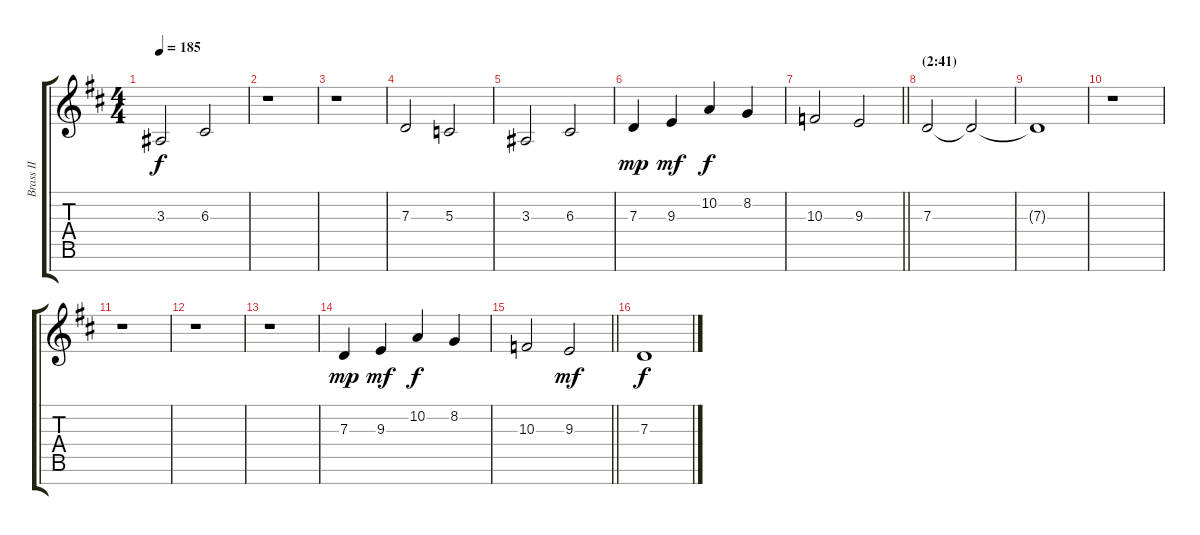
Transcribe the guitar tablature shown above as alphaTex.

\track ("Brass II" "Brass II") {instrument frenchhorn}
\staff {score tabs}
\tuning (E4 B3 G3 D3 A2 E2 B1) {hide}
\ts (4 4)
\tempo 185
\clef g2
\ks bminor
3.3.2{dy f} 6.3.2 |
r.1 |
r.1 |
7.3.2 5.3.2 |
3.3.2 6.3.2 |
7.3.4{dy mp balance 11} 9.3.4{dy mf} 10.2.4{dy f} 8.2.4 |
\barLineRight lightlight
10.3.2 9.3.2 |
\section ("" "(2:41)")
7.3.2 7.3{t}.2{volume 3} |
7.3{t}.1 |
r.1 |
r.1 |
r.1 |
r.1 |
7.3.4{dy mp volume 11 balance 6} 9.3.4{dy mf} 10.2.4{dy f} 8.2.4 |
\barLineRight lightlight
10.3.2 9.3.2{dy mf} |
7.3.1{dy f}
